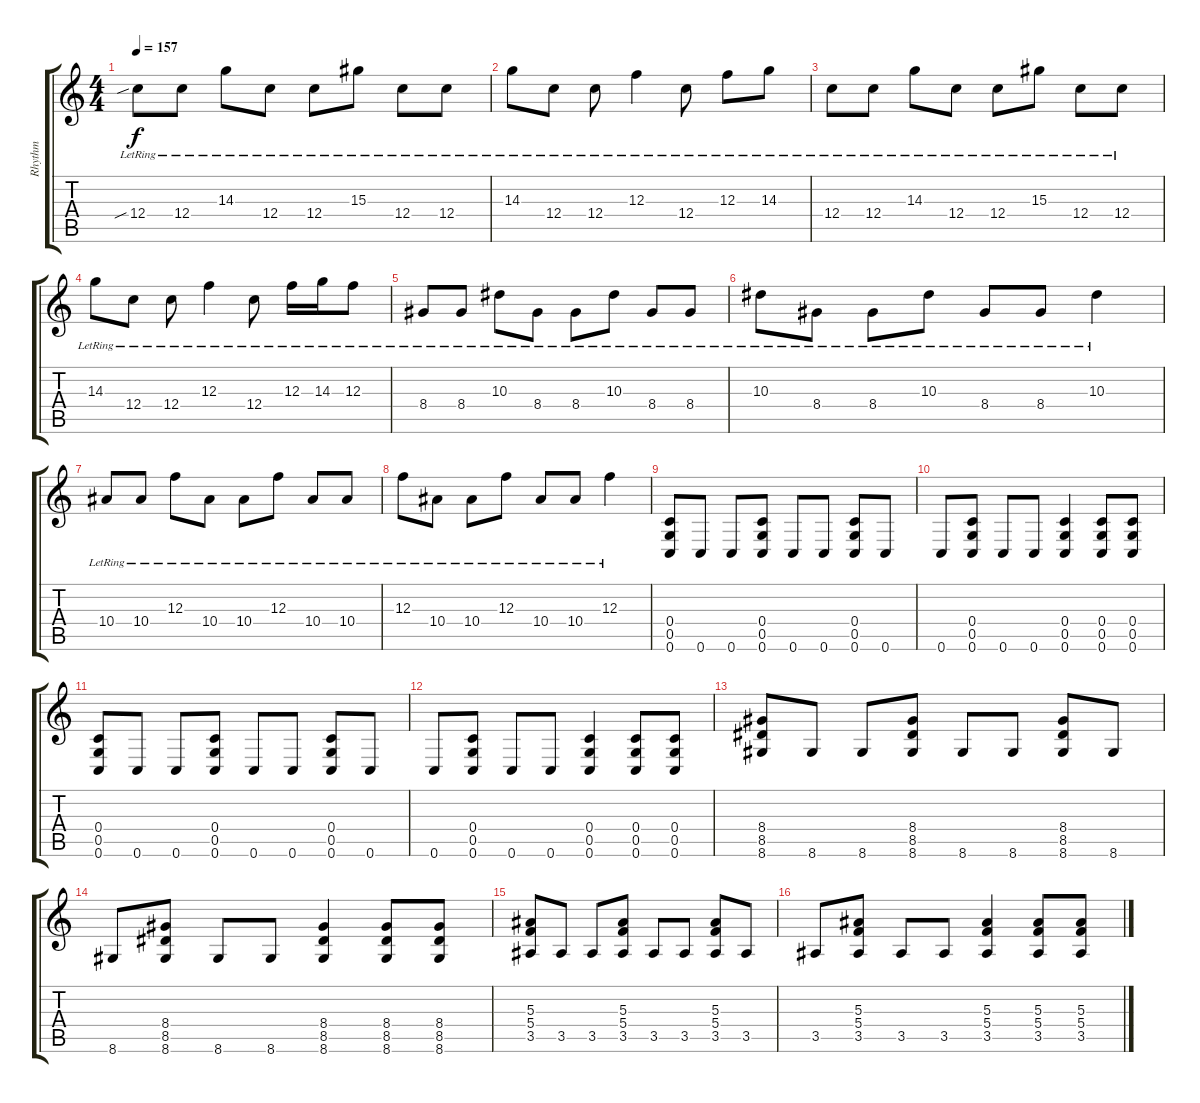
\track ("Rhythm" "Rhythm") {instrument distortionguitar}
\staff {score tabs}
\tuning (D4 A3 F3 C3 G2 C2) {hide}
\ts (4 4)
\tempo 157
\clef g2
\ks c
12.4{sib lr}.8{dy f} 12.4{lr}.8 14.3{lr}.8 12.4{lr}.8 12.4{lr}.8 15.3{lr}.8 12.4{lr}.8 12.4{lr}.8 |
14.3{lr}.8 12.4{lr}.8 12.4{lr}.8 12.3{lr}.4 12.4{lr}.8 12.3{lr}.8 14.3{lr}.8 |
12.4{lr}.8 12.4{lr}.8 14.3{lr}.8 12.4{lr}.8 12.4{lr}.8 15.3{lr}.8 12.4{lr}.8 12.4{lr}.8 |
14.3{lr}.8 12.4{lr}.8 12.4{lr}.8 12.3{lr}.4 12.4{lr}.8 12.3{lr}.16 14.3{lr}.16 12.3{lr}.8 |
8.4{lr}.8 8.4{lr}.8 10.3{lr}.8 8.4{lr}.8 8.4{lr}.8 10.3{lr}.8 8.4{lr}.8 8.4{lr}.8 |
10.3{lr}.8 8.4{lr}.8 8.4{lr}.8 10.3{lr}.8 8.4{lr}.8 8.4{lr}.8 10.3{lr}.4 |
10.4{lr}.8 10.4{lr}.8 12.3{lr}.8 10.4{lr}.8 10.4{lr}.8 12.3{lr}.8 10.4{lr}.8 10.4{lr}.8 |
12.3{lr}.8 10.4{lr}.8 10.4{lr}.8 12.3{lr}.8 10.4{lr}.8 10.4{lr}.8 12.3{lr}.4 |
(0.4 0.5 0.6).8 0.6.8 0.6.8 (0.4 0.5 0.6).8 0.6.8 0.6.8 (0.4 0.5 0.6).8 0.6.8 |
0.6.8 (0.4 0.5 0.6).8 0.6.8 0.6.8 (0.4 0.5 0.6).4 (0.4 0.5 0.6).8 (0.4 0.5 0.6).8 |
(0.4 0.5 0.6).8 0.6.8 0.6.8 (0.4 0.5 0.6).8 0.6.8 0.6.8 (0.4 0.5 0.6).8 0.6.8 |
0.6.8 (0.4 0.5 0.6).8 0.6.8 0.6.8 (0.4 0.5 0.6).4 (0.4 0.5 0.6).8 (0.4 0.5 0.6).8 |
(8.4 8.5 8.6).8 8.6.8 8.6.8 (8.4 8.5 8.6).8 8.6.8 8.6.8 (8.4 8.5 8.6).8 8.6.8 |
8.6.8 (8.4 8.5 8.6).8 8.6.8 8.6.8 (8.4 8.5 8.6).4 (8.4 8.5 8.6).8 (8.4 8.5 8.6).8 |
(5.3 5.4 3.5).8 3.5.8 3.5.8 (5.3 5.4 3.5).8 3.5.8 3.5.8 (5.3 5.4 3.5).8 3.5.8 |
3.5.8 (5.3 5.4 3.5).8 3.5.8 3.5.8 (5.3 5.4 3.5).4 (5.3 5.4 3.5).8 (5.3 5.4 3.5).8
